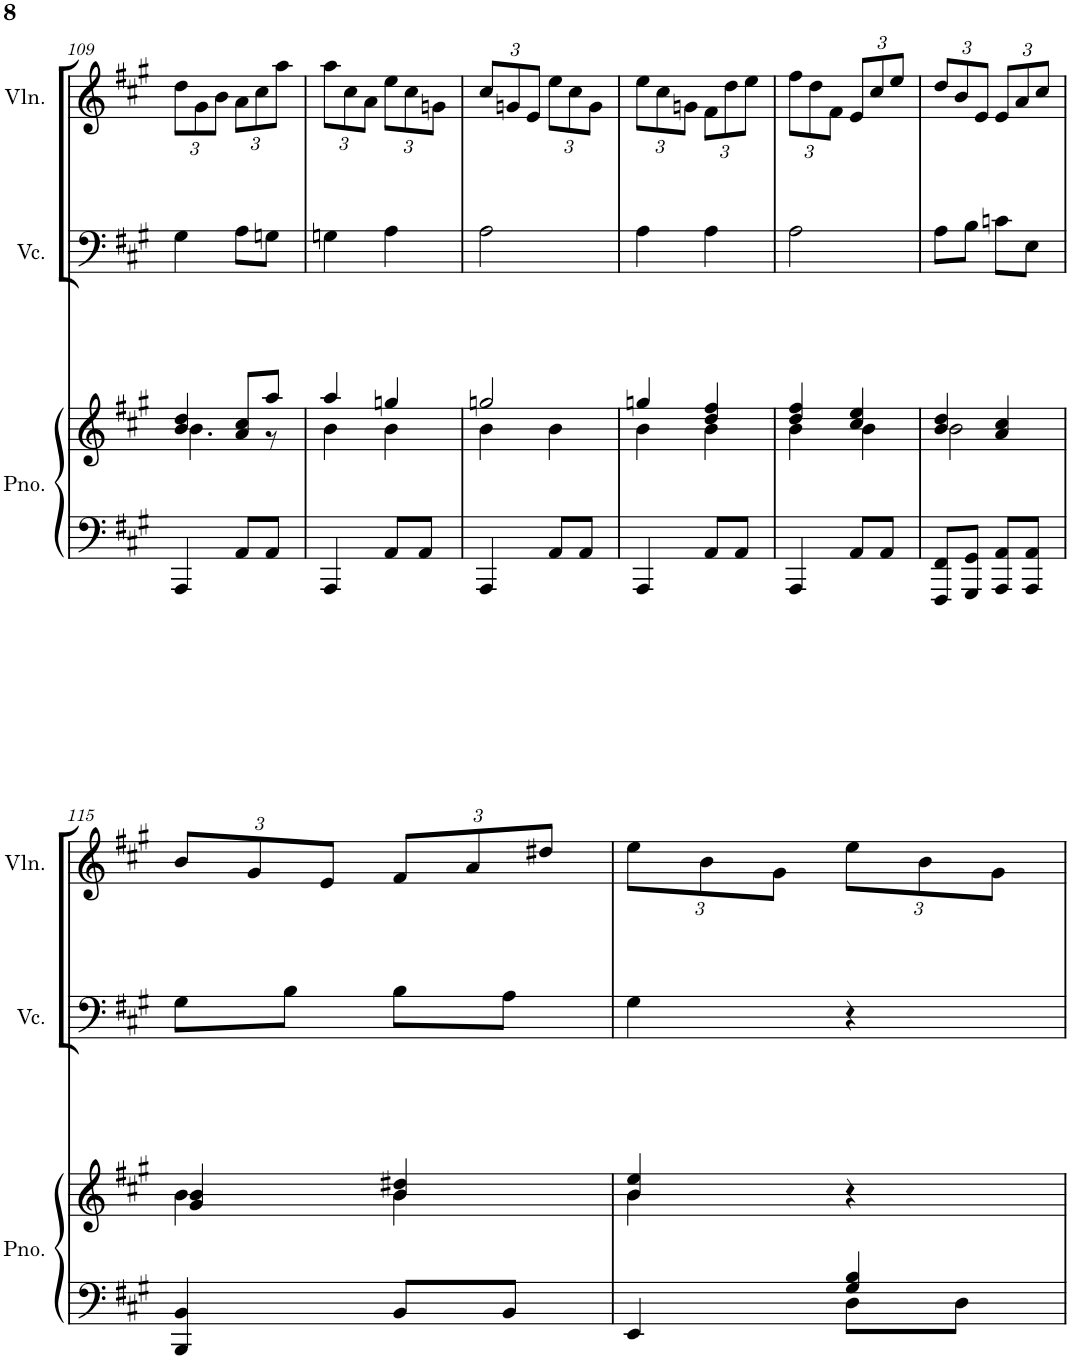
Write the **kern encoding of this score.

**kern	**kern	**kern	**kern
*part3	*part3	*part2	*part1
*staff4	*staff3	*staff2	*staff1
*I"Piano	*	*I"Violoncello	*I"Violin
*I'Pno.	*	*I'Vc.	*I'Vln.
!!LO:PB:g=z
*clefF4	*clefG2	*clefF4	*clefG2
*k[f#c#g#]	*k[f#c#g#]	*k[f#c#g#]	*k[f#c#g#]
*M2/4	*M2/4	*M2/4	*M2/4
=109	=109	=109	=109
*	*^	*	*
*	*	*	*	*Xbrackettup
4AAA/	4b/ 4dd/	4.b\	4G#\	12dd\L
.	.	.	.	12g#\
.	.	.	.	12b\J
8AA/L	8a/ 8cc#/L	.	8A\L	12a\L
.	.	.	.	12cc#\
8AA/J	8aa/J	8r	8Gn\J	.
.	.	.	.	12aa\J
=110	=110	=110	=110	=110
4AAA/	4aa/	4b\	4Gn\	12aa\L
.	.	.	.	12cc#\
.	.	.	.	12a\J
8AA/L	4ggn/	4b\	4A\	12ee\L
.	.	.	.	12cc#\
8AA/J	.	.	.	.
.	.	.	.	12gn\J
=111	=111	=111	=111	=111
4AAA/	2ggn/	4b\	2A\	12cc#/L
.	.	.	.	12gn/
.	.	.	.	12e/J
8AA/L	.	4b\	.	12ee\L
.	.	.	.	12cc#\
8AA/J	.	.	.	.
.	.	.	.	12g\J
=112	=112	=112	=112	=112
4AAA/	4ggn/	4b\	4A\	12ee\L
.	.	.	.	12cc#\
.	.	.	.	12gn\J
8AA/L	4dd/ 4ff#/	4b\	4A\	12f#\L
.	.	.	.	12dd\
8AA/J	.	.	.	.
.	.	.	.	12ee\J
=113	=113	=113	=113	=113
4AAA/	4dd/ 4ff#/	4b\	2A\	12ff#\L
.	.	.	.	12dd\
.	.	.	.	12f#\J
8AA/L	4cc#/ 4ee/	4b\	.	12e/L
.	.	.	.	12cc#/
8AA/J	.	.	.	.
.	.	.	.	12ee/J
=114	=114	=114	=114	=114
8FFF#/ 8FF#/L	4b/ 4dd/	2b\	8A\L	12dd/L
.	.	.	.	12b/
8GGG#/ 8GG#/J	.	.	8B\J	.
.	.	.	.	12e/J
8AAA/ 8AA/L	4a/ 4cc#/	.	8cn\L	12e/L
.	.	.	.	12a/
8AAA/ 8AA/J	.	.	8E\J	.
.	.	.	.	12cc#/J
!!LO:LB:g=z
=115	=115	=115	=115	=115
4BBB/ 4BB/	4g#/ 4b/	4b\	8G#\L	12b/L
.	.	.	.	12g#/
.	.	.	8B\J	.
.	.	.	.	12e/J
8BB/L	4b/ 4dd#X/	4b\	8B\L	12f#/L
.	.	.	.	12a/
8BB/J	.	.	8A\J	.
.	.	.	.	12dd#X/J
=116	=116	=116	=116	=116
*^	*	*	*	*
4EE/	4ryy	4b/ 4ee/	4b\	4G#\	12ee\L
.	.	.	.	.	12b\
.	.	.	.	.	12g#\J
4G#/ 4B/	8D\L	4r	4ryy	4r	12ee\L
.	.	.	.	.	12b\
.	8D\J	.	.	.	.
.	.	.	.	.	12g#\J
*v	*v	*	*	*	*
*	*v	*v	*	*
=	=	=	=
*-	*-	*-	*-
